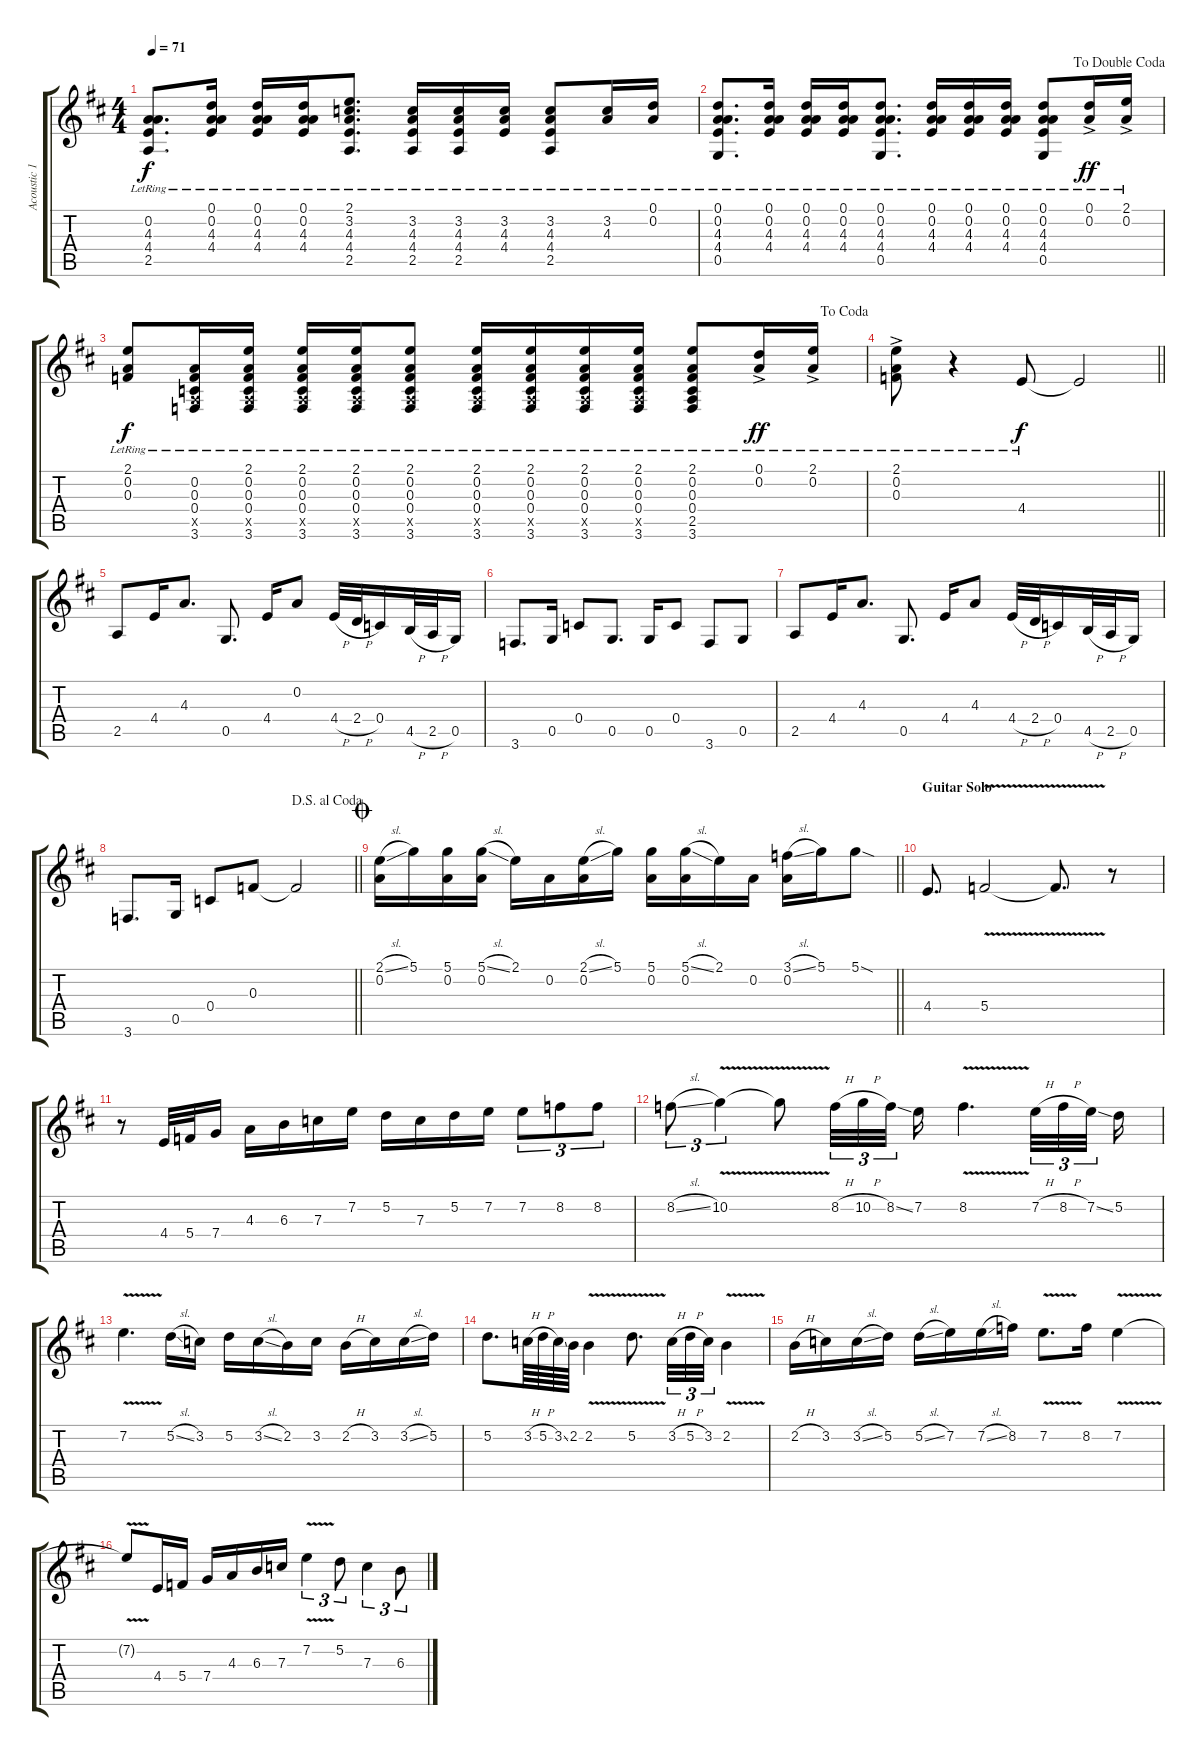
\track ("Acoustic 1" "Acoustic 1") {instrument acousticguitarsteel}
\staff {score tabs}
\tuning (D4 A3 F3 C3 G2 D2) {hide}
\ts (4 4)
\tempo 71
\clef g2
\ks d
(0.2{lr} 4.3{lr} 4.4{lr} 2.5{lr}).8{d dy f} (0.1{lr} 0.2{lr} 4.3{lr} 4.4{lr}).16 (0.1{lr} 0.2{lr} 4.3{lr} 4.4{lr}).16 (0.1{lr} 0.2{lr} 4.3{lr} 4.4{lr}).16 (2.1{lr} 3.2{lr} 4.3{lr} 4.4{lr} 2.5{lr}).8{d} (3.2{lr} 4.3{lr} 4.4{lr} 2.5{lr}).16 (3.2{lr} 4.3{lr} 4.4{lr} 2.5{lr}).16 (3.2{lr} 4.3{lr} 4.4{lr}).16 (3.2{lr} 4.3{lr} 4.4{lr} 2.5{lr}).8 (3.2{lr} 4.3{lr}).16 (0.1{lr} 0.2{lr}).16 |
\jump dadoublecoda
(0.1{lr} 0.2{lr} 4.3{lr} 4.4{lr} 0.5{lr}).8{d} (0.1{lr} 0.2{lr} 4.3{lr} 4.4{lr}).16 (0.1{lr} 0.2{lr} 4.3{lr} 4.4{lr}).16 (0.1{lr} 0.2{lr} 4.3{lr} 4.4{lr}).16 (0.1{lr} 0.2{lr} 4.3{lr} 4.4{lr} 0.5{lr}).8{d} (0.1{lr} 0.2{lr} 4.3{lr} 4.4{lr}).16 (0.1{lr} 0.2{lr} 4.3{lr} 4.4{lr}).16 (0.1{lr} 0.2{lr} 4.3{lr} 4.4{lr}).16 (0.1{lr} 0.2{lr} 4.3{lr} 4.4{lr} 0.5{lr}).8 (0.1{ac lr} 0.2{ac lr}).16{dy ff} (2.1{ac lr} 0.2{ac lr}).16 |
\jump dacoda
(2.1{lr} 0.2{lr} 0.3{lr}).8{dy f} (0.2{lr} 0.3{lr} 0.4{lr} 2.5{x} 3.6{lr}).16 (2.1{lr} 0.2{lr} 0.3{lr} 0.4{lr} 2.5{x} 3.6{lr}).16 (2.1{lr} 0.2{lr} 0.3{lr} 0.4{lr} 2.5{x} 3.6{lr}).16 (2.1{lr} 0.2{lr} 0.3{lr} 0.4{lr} 2.5{x} 3.6{lr}).16 (2.1{lr} 0.2{lr} 0.3{lr} 0.4{lr} 2.5{x} 3.6{lr}).8 (2.1{lr} 0.2{lr} 0.3{lr} 0.4{lr} 2.5{x} 3.6{lr}).16 (2.1{lr} 0.2{lr} 0.3{lr} 0.4{lr} 2.5{x} 3.6{lr}).16 (2.1{lr} 0.2{lr} 0.3{lr} 0.4{lr} 2.5{x} 3.6{lr}).16 (2.1{lr} 0.2{lr} 0.3{lr} 0.4{lr} 2.5{x} 3.6{lr}).16 (2.1{lr} 0.2{lr} 0.3{lr} 0.4{lr} 2.5{lr} 3.6{lr}).8 (0.1{ac lr} 0.2{ac lr}).16{dy ff} (2.1{ac lr} 0.2{ac lr}).16 |
\barLineRight lightlight
(2.1{ac lr} 0.2{ac lr} 0.3{ac lr}).8 r.4 4.4{lr}.8{dy f} 4.4{t}.2 |
2.5.8 4.4.16 4.3.8{d} 0.5.8{d} 4.4.16 0.2.8 4.4{h}.32 2.4{h}.32 0.4.16 4.5{h}.32 2.5{h}.32 0.5.16 |
3.6.8{d} 0.5.16 0.4.8 0.5.8{d} 0.5.16 0.4.8 3.6.8 0.5.8 |
2.5.8 4.4.16 4.3.8{d} 0.5.8{d} 4.4.16 4.3.8 4.4{h}.32 2.4{h}.32 0.4.16 4.5{h}.32 2.5{h}.32 0.5.16 |
\jump dalsegnoalcoda
\barLineRight lightlight
3.6.8{d} 0.5.16 0.4.8 0.3.8 0.3{t}.2 |
\jump coda
\barLineRight lightlight
(2.1{sl} 0.2).16 5.1.16 (5.1 0.2).16 (5.1{sl} 0.2).16 2.1.16 0.2.16 (2.1{sl} 0.2).16 5.1.16 (5.1 0.2).16 (5.1{sl} 0.2).16 2.1.16 0.2.16 (3.1{sl} 0.2).16 5.1.16 5.1{sod}.8 |
\section ("" "Guitar Solo")
4.4.8{d} 5.4{v}.2 5.4{t}.8{d} r.8 |
r.8 4.4.32 5.4.32 7.4.16 4.3.16 6.3.16 7.3.16 7.2.16 5.2.16 7.3.16 5.2.16 7.2.16 7.2.8{tu (3 2)} 8.2.8{tu (3 2)} 8.2.8{tu (3 2)} |
8.2{sl}.8{tu (3 2)} 10.2{v}.4{tu (3 2)} 10.2{v t}.8 8.2{h}.32{tu (3 2)} 10.2{h}.32{tu (3 2)} 8.2{ss}.32{tu (3 2) beam splitsecondary} 7.2.16 8.2{v}.4{d} 7.2{h}.32{tu (3 2)} 8.2{h}.32{tu (3 2)} 7.2{ss}.32{tu (3 2) beam splitsecondary} 5.2.16 |
7.2{v}.4{d} 5.2{sl}.16 3.2.16 5.2.16 3.2{sl}.16 2.2.16 3.2.16 2.2{h}.16 3.2.16 3.2{sl}.16 5.2.16 |
5.2.8{d} 3.2{h}.64 5.2{h}.64 3.2{ss}.64 2.2.64 2.2{v}.4 5.2{v}.8{d} 3.2{h}.32{tu (3 2)} 5.2{h}.32{tu (3 2)} 3.2.32{tu (3 2)} 2.2{v}.4 |
2.2{h}.16 3.2.16 3.2{sl}.16 5.2.16 5.2{sl}.16 7.2.16 7.2{sl}.16 8.2.16 7.2{v}.8{d} 8.2.16 7.2{v}.4 |
7.2{v t}.8 4.4.16 5.4.16 7.4.16 4.3.16 6.3.16 7.3.16 7.2{v}.4{tu (3 2)} 5.2.8{tu (3 2)} 7.3.4{tu (3 2)} 6.3.8{tu (3 2)}
